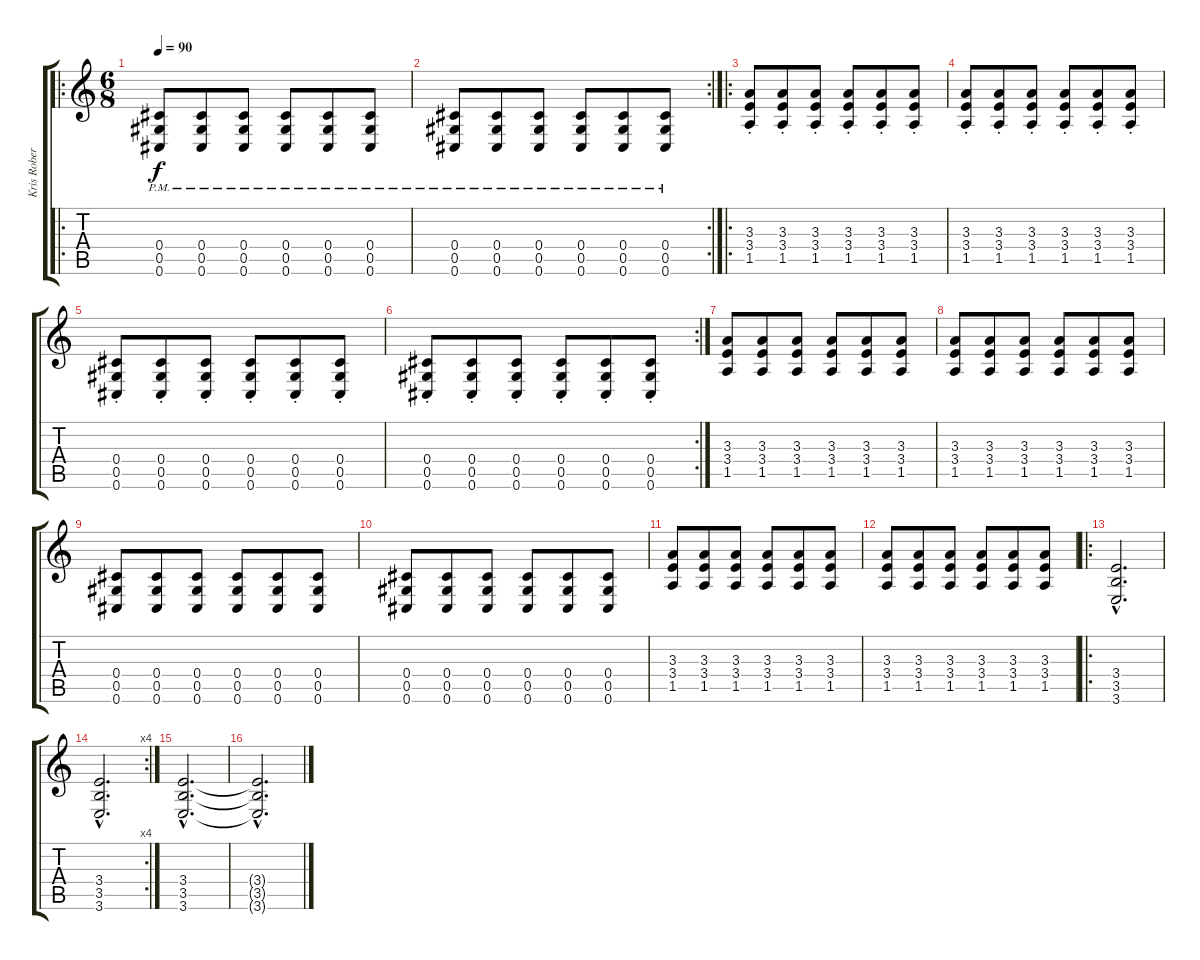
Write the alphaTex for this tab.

\track ("Kris Roberts" "Kris Rober") {instrument overdrivenguitar}
\staff {score tabs}
\tuning (Eb4 Bb3 Gb3 Db3 Ab2 Db2) {hide}
\ro
\ts (6 8)
\tempo 90
\clef g2
\ks c
(0.4{pm} 0.5{pm} 0.6{pm}).8{dy f} (0.4{pm} 0.5{pm} 0.6{pm}).8 (0.4{pm} 0.5{pm} 0.6{pm}).8 (0.4{pm} 0.5{pm} 0.6{pm}).8 (0.4{pm} 0.5{pm} 0.6{pm}).8 (0.4{pm} 0.5{pm} 0.6{pm}).8 |
\rc 2
(0.4{pm} 0.5{pm} 0.6{pm}).8 (0.4{pm} 0.5{pm} 0.6{pm}).8 (0.4{pm} 0.5{pm} 0.6{pm}).8 (0.4{pm} 0.5{pm} 0.6{pm}).8 (0.4{pm} 0.5{pm} 0.6{pm}).8 (0.4{pm} 0.5{pm} 0.6{pm}).8 |
\ro
(3.3{st} 3.4{st} 1.5{st}).8 (3.3{st} 3.4{st} 1.5{st}).8 (3.3{st} 3.4{st} 1.5{st}).8 (3.3{st} 3.4{st} 1.5{st}).8 (3.3{st} 3.4{st} 1.5{st}).8 (3.3{st} 3.4{st} 1.5{st}).8 |
(3.3{st} 3.4{st} 1.5{st}).8 (3.3{st} 3.4{st} 1.5{st}).8 (3.3{st} 3.4{st} 1.5{st}).8 (3.3{st} 3.4{st} 1.5{st}).8 (3.3{st} 3.4{st} 1.5{st}).8 (3.3{st} 3.4{st} 1.5{st}).8 |
(0.4{st} 0.5{st} 0.6{st}).8 (0.4{st} 0.5{st} 0.6{st}).8 (0.4{st} 0.5{st} 0.6{st}).8 (0.4{st} 0.5{st} 0.6{st}).8 (0.4{st} 0.5{st} 0.6{st}).8 (0.4{st} 0.5{st} 0.6{st}).8 |
\rc 2
(0.4{st} 0.5{st} 0.6{st}).8 (0.4{st} 0.5{st} 0.6{st}).8 (0.4{st} 0.5{st} 0.6{st}).8 (0.4{st} 0.5{st} 0.6{st}).8 (0.4{st} 0.5{st} 0.6{st}).8 (0.4{st} 0.5{st} 0.6{st}).8 |
(3.3 3.4 1.5).8 (3.3 3.4 1.5).8 (3.3 3.4 1.5).8 (3.3 3.4 1.5).8 (3.3 3.4 1.5).8 (3.3 3.4 1.5).8 |
(3.3 3.4 1.5).8 (3.3 3.4 1.5).8 (3.3 3.4 1.5).8 (3.3 3.4 1.5).8 (3.3 3.4 1.5).8 (3.3 3.4 1.5).8 |
(0.4 0.5 0.6).8 (0.4 0.5 0.6).8 (0.4 0.5 0.6).8 (0.4 0.5 0.6).8 (0.4 0.5 0.6).8 (0.4 0.5 0.6).8 |
(0.4 0.5 0.6).8 (0.4 0.5 0.6).8 (0.4 0.5 0.6).8 (0.4 0.5 0.6).8 (0.4 0.5 0.6).8 (0.4 0.5 0.6).8 |
(3.3 3.4 1.5).8 (3.3 3.4 1.5).8 (3.3 3.4 1.5).8 (3.3 3.4 1.5).8 (3.3 3.4 1.5).8 (3.3 3.4 1.5).8 |
(3.3 3.4 1.5).8 (3.3 3.4 1.5).8 (3.3 3.4 1.5).8 (3.3 3.4 1.5).8 (3.3 3.4 1.5).8 (3.3 3.4 1.5).8 |
\ro
(3.4{hac} 3.5{hac} 3.6{hac}).2{d} |
\rc 4
(3.4{hac} 3.5{hac} 3.6{hac}).2{d} |
(3.4{hac} 3.5{hac} 3.6{hac}).2{d} |
(3.4{hac t} 3.5{hac t} 3.6{hac t}).2{d}
